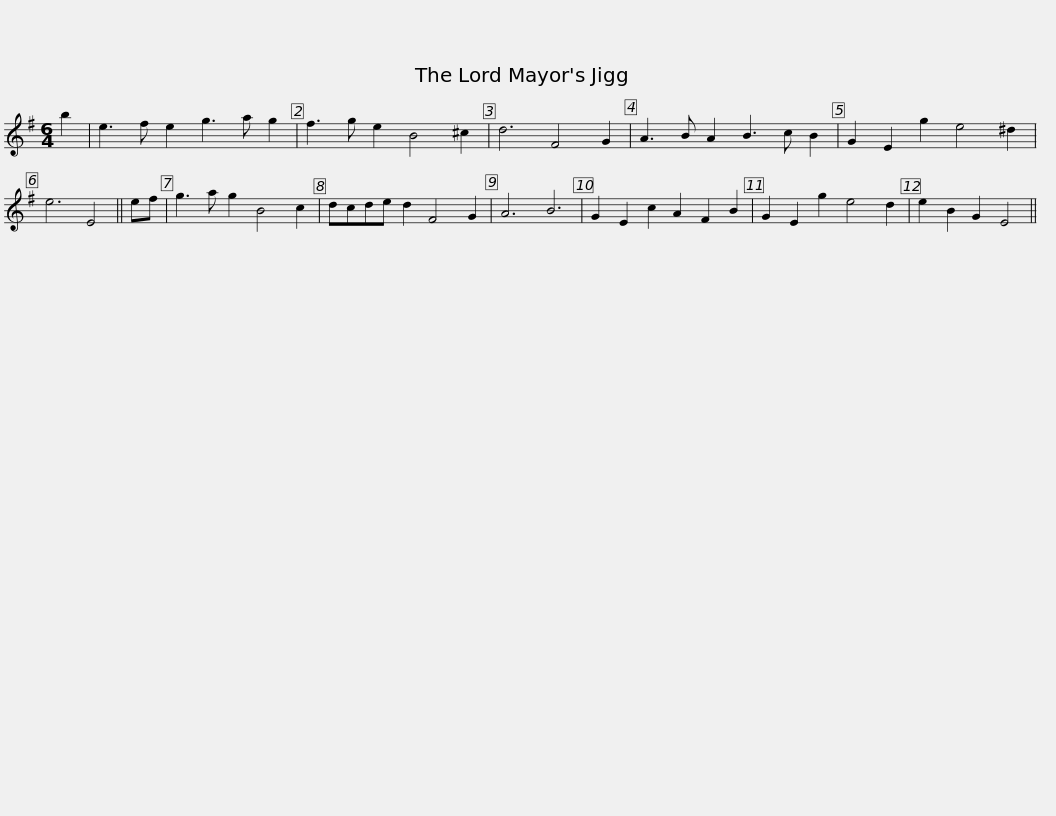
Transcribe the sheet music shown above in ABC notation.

X:1
L:1/8
M:6/4
I:linebreak $
K:G
V:1 treble
V:1
 b2 | e3 f e2 g3 a g2 | f3 g e2 B4 ^c2 | d6 F4 G2 | A3 B A2 B3 c B2 | %5
 G2 E2 g2 e4 ^d2 | e6 E4 || ef |$ g3 a g2 B4 c2 | dcde d2 F4 G2 | %10
 A6 B6 | G2 E2 c2 A2 F2 B2 | G2 E2 g2 e4 d2 | e2 B2 G2 E4 || %14
